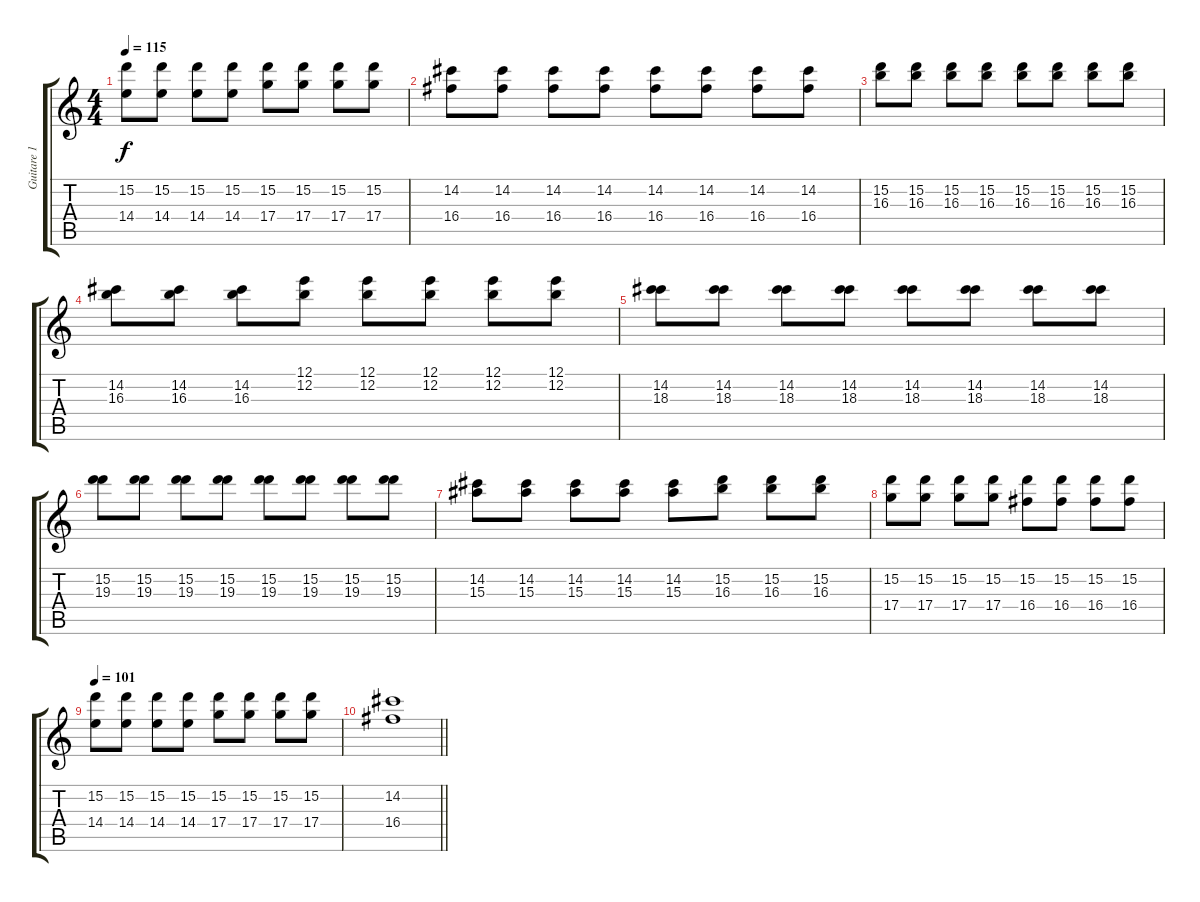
\track ("Guitare 1" "Guitare 1") {instrument electricguitarclean}
\staff {score tabs}
\tuning (E4 B3 G3 D3 A2 D2) {hide}
\ts (4 4)
\tempo 115
\clef g2
\ks c
(15.2 14.4).8{dy f} (15.2 14.4).8 (15.2 14.4).8 (15.2 14.4).8 (15.2 17.4).8 (15.2 17.4).8 (15.2 17.4).8 (15.2 17.4).8 |
(14.2 16.4).8 (14.2 16.4).8 (14.2 16.4).8 (14.2 16.4).8 (14.2 16.4).8 (14.2 16.4).8 (14.2 16.4).8 (14.2 16.4).8 |
(15.2 16.3).8 (15.2 16.3).8 (15.2 16.3).8 (15.2 16.3).8 (15.2 16.3).8 (15.2 16.3).8 (15.2 16.3).8 (15.2 16.3).8 |
(14.2 16.3).8 (14.2 16.3).8 (14.2 16.3).8 (12.1 12.2).8 (12.1 12.2).8 (12.1 12.2).8 (12.1 12.2).8 (12.1 12.2).8 |
(14.2 18.3).8 (14.2 18.3).8 (14.2 18.3).8 (14.2 18.3).8 (14.2 18.3).8 (14.2 18.3).8 (14.2 18.3).8 (14.2 18.3).8 |
(15.2 19.3).8 (15.2 19.3).8 (15.2 19.3).8 (15.2 19.3).8 (15.2 19.3).8 (15.2 19.3).8 (15.2 19.3).8 (15.2 19.3).8 |
(14.2 15.3).8 (14.2 15.3).8 (14.2 15.3).8 (14.2 15.3).8 (14.2 15.3).8 (15.2 16.3).8 (15.2 16.3).8 (15.2 16.3).8 |
(15.2 17.4).8 (15.2 17.4).8 (15.2 17.4).8 (15.2 17.4).8 (15.2 16.4).8 (15.2 16.4).8 (15.2 16.4).8 (15.2 16.4).8 |
\tempo 101
(15.2 14.4).8 (15.2 14.4).8 (15.2 14.4).8 (15.2 14.4).8 (15.2 17.4).8 (15.2 17.4).8 (15.2 17.4).8 (15.2 17.4).8 |
\barLineRight lightlight
(14.2 16.4).1
